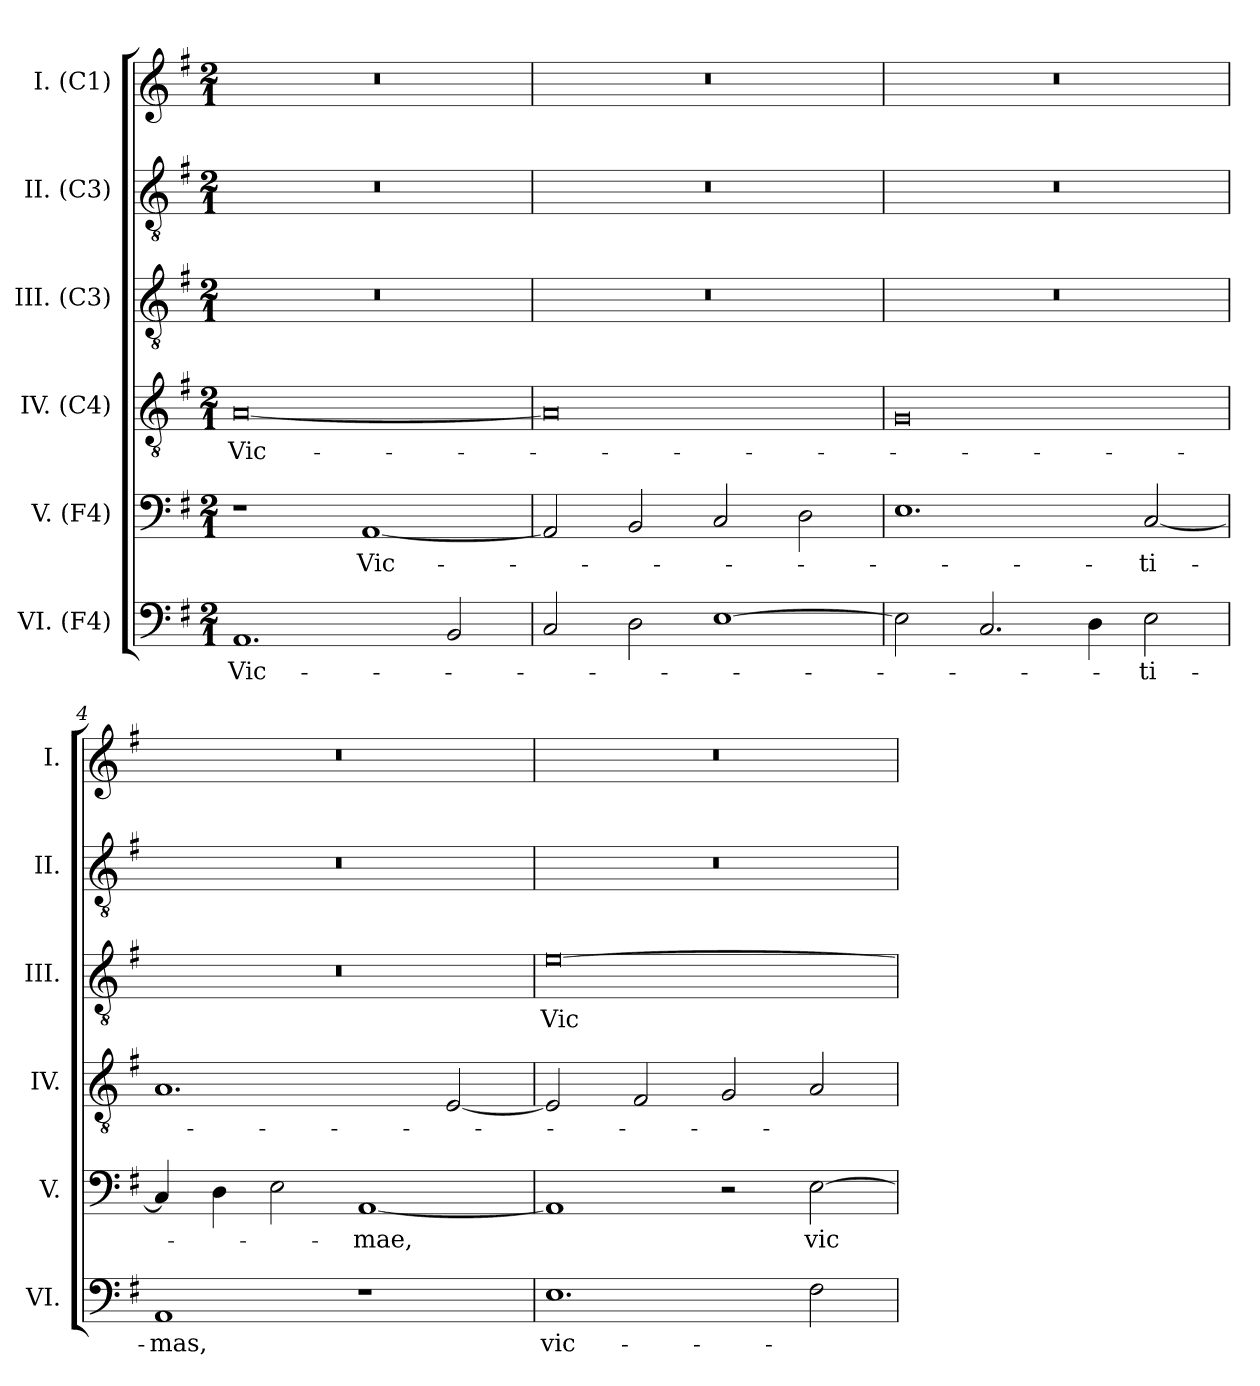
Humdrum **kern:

**kern	**text	**kern	**text	**kern	**text	**kern	**text	**kern	**kern
*part6	*part6	*part5	*part5	*part4	*part4	*part3	*part3	*part2	*part1
*staff6	*staff6	*staff5	*staff5	*staff4	*staff4	*staff3	*staff3	*staff2	*staff1
*I"VI. (F4)	*	*I"V. (F4)	*	*I"IV. (C4)	*	*I"III. (C3)	*	*I"II. (C3)	*I"I. (C1)
*I'VI.	*	*I'V.	*	*I'IV.	*	*I'III.	*	*I'II.	*I'I.
!!LO:PB:g=z
*clefF4	*	*clefF4	*	*clefGv2	*	*clefGv2	*	*clefGv2	*clefG2
*	*	*	*	*ITrd7c12	*	*ITrd7c12	*	*ITrd7c12	*
*k[f#]	*	*k[f#]	*	*k[f#]	*	*k[f#]	*	*k[f#]	*k[f#]
*G:	*	*G:	*	*G:	*	*G:	*	*G:	*G:
*M2/1	*	*M2/1	*	*M2/1	*	*M2/1	*	*M2/1	*M2/1
=1	=1	=1	=1	=1	=1	=1	=1	=1	=1
!	!LO:LY:b:color=#000000	!	!	!	!	!	!	!	!
!	!	!	!	!	!LO:LY:b:color=#000000	!LO:N:vis=1	!	!LO:N:vis=1	!LO:N:vis=1
1.AAi	Vic-	1r	.	[0AAi	Vic-	0r	.	0r	0r
!	!	!	!LO:LY:b:color=#000000	!	!	!	!	!	!
.	.	[1AAi	Vic-	.	.	.	.	.	.
2BBi/	.	.	.	.	.	.	.	.	.
=2	=2	=2	=2	=2	=2	=2	=2	=2	=2
!	!	!	!	!	!	!LO:N:vis=1	!	!LO:N:vis=1	!LO:N:vis=1
2Ci/	.	2AAi/]	.	0AAi]	.	0r	.	0r	0r
2Di\	.	2BBi/	.	.	.	.	.	.	.
[1Ei	.	2Ci/	.	.	.	.	.	.	.
.	.	2Di\	.	.	.	.	.	.	.
=3	=3	=3	=3	=3	=3	=3	=3	=3	=3
!	!	!	!	!	!	!LO:N:vis=1	!	!LO:N:vis=1	!LO:N:vis=1
2Ei\]	.	1.Ei	.	0GGi	.	0r	.	0r	0r
2.Ci/	.	.	.	.	.	.	.	.	.
4Di\	.	.	.	.	.	.	.	.	.
!	!LO:LY:b:color=#000000	!	!	!	!	!	!	!	!
!	!	!	!LO:LY:b:color=#000000	!	!	!	!	!	!
2Ei\	-ti-	[2Ci/	-ti-	.	.	.	.	.	.
=4	=4	=4	=4	=4	=4	=4	=4	=4	=4
!	!LO:LY:b:color=#000000	!	!	!	!	!LO:N:vis=1	!	!LO:N:vis=1	!LO:N:vis=1
1AAi	-mas,	4Ci/]	.	1.AAi	.	0r	.	0r	0r
.	.	4Di\	.	.	.	.	.	.	.
.	.	2Ei\	.	.	.	.	.	.	.
!	!	!	!LO:LY:b:color=#000000	!	!	!	!	!	!
1r	.	[1AAi	-mae,	.	.	.	.	.	.
.	.	.	.	[2EEi/	.	.	.	.	.
!!LO:LB:g=z
=5	=5	=5	=5	=5	=5	=5	=5	=5	=5
!	!LO:LY:b:color=#000000	!	!	!	!	!	!	!	!
!	!	!	!	!	!	!	!LO:LY:b:color=#000000	!LO:N:vis=1	!LO:N:vis=1
1.Ei	vic-	1AAi]	.	2EEi/]	.	[0Ei	Vic-	0r	0r
.	.	.	.	2FF#i/	.	.	.	.	.
.	.	2r	.	2GGi/	.	.	.	.	.
!	!	!	!LO:LY:b:color=#000000	!	!	!	!	!	!
2F#i\	.	[2Ei\	vic-	2AAi/	.	.	.	.	.
=	=	=	=	=	=	=	=	=	=
*-	*-	*-	*-	*-	*-	*-	*-	*-	*-
